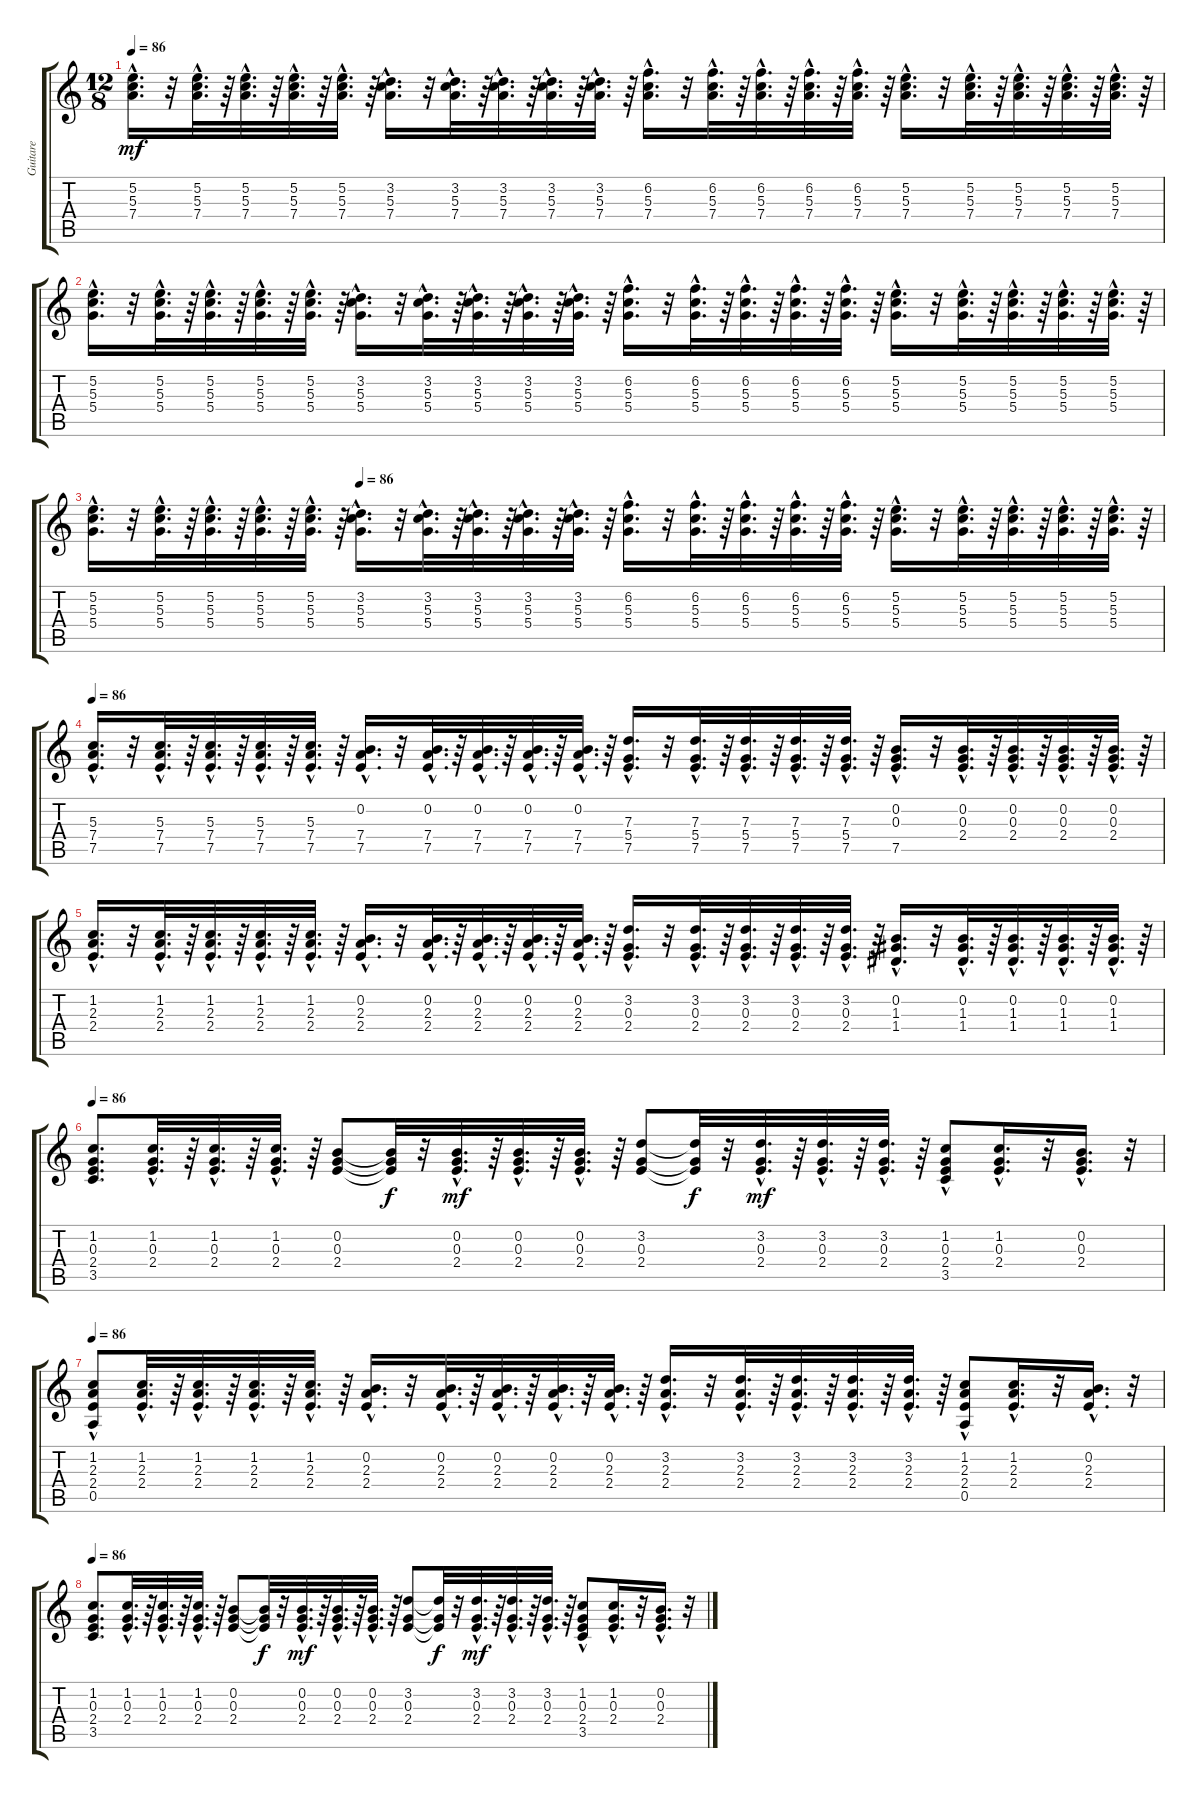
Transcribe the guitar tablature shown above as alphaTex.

\track ("Guitare" "Guitare") {instrument acousticguitarnylon}
\staff {score tabs}
\tuning (E4 B3 G3 D3 A2 E2) {hide}
\ts (12 8)
\tempo 86
\clef g2
\ks c
(5.2{hac} 5.3{hac} 7.4{hac}).16{d dy mf} r.32 (5.2{hac} 5.3{hac} 7.4{hac}).32{d} r.64 (5.2{hac} 5.3{hac} 7.4{hac}).32{d} r.64 (5.2{hac} 5.3{hac} 7.4{hac}).32{d} r.64 (5.2{hac} 5.3{hac} 7.4{hac}).32{d} r.64 (3.2{hac} 5.3{hac} 7.4{hac}).16{d} r.32 (3.2{hac} 5.3{hac} 7.4{hac}).32{d} r.64 (3.2{hac} 5.3{hac} 7.4{hac}).32{d} r.64 (3.2{hac} 5.3{hac} 7.4{hac}).32{d} r.64 (3.2{hac} 5.3{hac} 7.4{hac}).32{d} r.64 (6.2{hac} 5.3{hac} 7.4{hac}).16{d} r.32 (6.2{hac} 5.3{hac} 7.4{hac}).32{d} r.64 (6.2{hac} 5.3{hac} 7.4{hac}).32{d} r.64 (6.2{hac} 5.3{hac} 7.4{hac}).32{d} r.64 (6.2{hac} 5.3{hac} 7.4{hac}).32{d} r.64 (5.2{hac} 5.3{hac} 7.4{hac}).16{d} r.32 (5.2{hac} 5.3{hac} 7.4{hac}).32{d} r.64 (5.2{hac} 5.3{hac} 7.4{hac}).32{d} r.64 (5.2{hac} 5.3{hac} 7.4{hac}).32{d} r.64 (5.2{hac} 5.3{hac} 7.4{hac}).32{d} r.64 |
(5.2{hac} 5.3{hac} 5.4{hac}).16{d} r.32 (5.2{hac} 5.3{hac} 5.4{hac}).32{d} r.64 (5.2{hac} 5.3{hac} 5.4{hac}).32{d} r.64 (5.2{hac} 5.3{hac} 5.4{hac}).32{d} r.64 (5.2{hac} 5.3{hac} 5.4{hac}).32{d} r.64 (3.2{hac} 5.3{hac} 5.4{hac}).16{d} r.32 (3.2{hac} 5.3{hac} 5.4{hac}).32{d} r.64 (3.2{hac} 5.3{hac} 5.4{hac}).32{d} r.64 (3.2{hac} 5.3{hac} 5.4{hac}).32{d} r.64 (3.2{hac} 5.3{hac} 5.4{hac}).32{d} r.64 (6.2{hac} 5.3{hac} 5.4{hac}).16{d} r.32 (6.2{hac} 5.3{hac} 5.4{hac}).32{d} r.64 (6.2{hac} 5.3{hac} 5.4{hac}).32{d} r.64 (6.2{hac} 5.3{hac} 5.4{hac}).32{d} r.64 (6.2{hac} 5.3{hac} 5.4{hac}).32{d} r.64 (5.2{hac} 5.3{hac} 5.4{hac}).16{d} r.32 (5.2{hac} 5.3{hac} 5.4{hac}).32{d} r.64 (5.2{hac} 5.3{hac} 5.4{hac}).32{d} r.64 (5.2{hac} 5.3{hac} 5.4{hac}).32{d} r.64 (5.2{hac} 5.3{hac} 5.4{hac}).32{d} r.64 |
\tempo (86 0.25)
(5.2{hac} 5.3{hac} 5.4{hac}).16{d} r.32 (5.2{hac} 5.3{hac} 5.4{hac}).32{d} r.64 (5.2{hac} 5.3{hac} 5.4{hac}).32{d} r.64 (5.2{hac} 5.3{hac} 5.4{hac}).32{d} r.64 (5.2{hac} 5.3{hac} 5.4{hac}).32{d} r.64 (3.2{hac} 5.3{hac} 5.4{hac}).16{d} r.32 (3.2{hac} 5.3{hac} 5.4{hac}).32{d} r.64 (3.2{hac} 5.3{hac} 5.4{hac}).32{d} r.64 (3.2{hac} 5.3{hac} 5.4{hac}).32{d} r.64 (3.2{hac} 5.3{hac} 5.4{hac}).32{d} r.64 (6.2{hac} 5.3{hac} 5.4{hac}).16{d} r.32 (6.2{hac} 5.3{hac} 5.4{hac}).32{d} r.64 (6.2{hac} 5.3{hac} 5.4{hac}).32{d} r.64 (6.2{hac} 5.3{hac} 5.4{hac}).32{d} r.64 (6.2{hac} 5.3{hac} 5.4{hac}).32{d} r.64 (5.2{hac} 5.3{hac} 5.4{hac}).16{d} r.32 (5.2{hac} 5.3{hac} 5.4{hac}).32{d} r.64 (5.2{hac} 5.3{hac} 5.4{hac}).32{d} r.64 (5.2{hac} 5.3{hac} 5.4{hac}).32{d} r.64 (5.2{hac} 5.3{hac} 5.4{hac}).32{d} r.64 |
\tempo 86
(5.3{hac} 7.4{hac} 7.5{hac}).16{d} r.32 (5.3{hac} 7.4{hac} 7.5{hac}).32{d} r.64 (5.3{hac} 7.4{hac} 7.5{hac}).32{d} r.64 (5.3{hac} 7.4{hac} 7.5{hac}).32{d} r.64 (5.3{hac} 7.4{hac} 7.5{hac}).32{d} r.64 (0.2{hac} 7.4{hac} 7.5{hac}).16{d} r.32 (0.2{hac} 7.4{hac} 7.5{hac}).32{d} r.64 (0.2{hac} 7.4{hac} 7.5{hac}).32{d} r.64 (0.2{hac} 7.4{hac} 7.5{hac}).32{d} r.64 (0.2{hac} 7.4{hac} 7.5{hac}).32{d} r.64 (7.3{hac} 5.4{hac} 7.5{hac}).16{d} r.32 (7.3{hac} 5.4{hac} 7.5{hac}).32{d} r.64 (7.3{hac} 5.4{hac} 7.5{hac}).32{d} r.64 (7.3{hac} 5.4{hac} 7.5{hac}).32{d} r.64 (7.3{hac} 5.4{hac} 7.5{hac}).32{d} r.64 (0.2{hac} 0.3{hac} 7.5{hac}).16{d} r.32 (0.2{hac} 0.3{hac} 2.4{hac}).32{d} r.64 (0.2{hac} 0.3{hac} 2.4{hac}).32{d} r.64 (0.2{hac} 0.3{hac} 2.4{hac}).32{d} r.64 (0.2{hac} 0.3{hac} 2.4{hac}).32{d} r.64 |
(1.2{hac} 2.3{hac} 2.4{hac}).16{d} r.32 (1.2{hac} 2.3{hac} 2.4{hac}).32{d} r.64 (1.2{hac} 2.3{hac} 2.4{hac}).32{d} r.64 (1.2{hac} 2.3{hac} 2.4{hac}).32{d} r.64 (1.2{hac} 2.3{hac} 2.4{hac}).32{d} r.64 (0.2{hac} 2.3{hac} 2.4{hac}).16{d} r.32 (0.2{hac} 2.3{hac} 2.4{hac}).32{d} r.64 (0.2{hac} 2.3{hac} 2.4{hac}).32{d} r.64 (0.2{hac} 2.3{hac} 2.4{hac}).32{d} r.64 (0.2{hac} 2.3{hac} 2.4{hac}).32{d} r.64 (3.2{hac} 0.3{hac} 2.4{hac}).16{d} r.32 (3.2{hac} 0.3{hac} 2.4{hac}).32{d} r.64 (3.2{hac} 0.3{hac} 2.4{hac}).32{d} r.64 (3.2{hac} 0.3{hac} 2.4{hac}).32{d} r.64 (3.2{hac} 0.3{hac} 2.4{hac}).32{d} r.64 (0.2{hac} 1.3{hac} 1.4{hac}).16{d} r.32 (0.2{hac} 1.3{hac} 1.4{hac}).32{d} r.64 (0.2{hac} 1.3{hac} 1.4{hac}).32{d} r.64 (0.2{hac} 1.3{hac} 1.4{hac}).32{d} r.64 (0.2{hac} 1.3{hac} 1.4{hac}).32{d} r.64 |
\tempo 86
(1.2 0.3 2.4 3.5).8{d} (1.2{hac} 0.3{hac} 2.4{hac}).32{d} r.64 (1.2{hac} 0.3{hac} 2.4{hac}).32{d} r.64 (1.2{hac} 0.3{hac} 2.4{hac}).32{d} r.64 (0.2 0.3 2.4).8 (0.2{t} 0.3{t} 2.4{t}).32{dy f} r.32 (0.2{hac} 0.3{hac} 2.4{hac}).32{d dy mf} r.64 (0.2{hac} 0.3{hac} 2.4{hac}).32{d} r.64 (0.2{hac} 0.3{hac} 2.4{hac}).32{d} r.64 (3.2 0.3 2.4).8 (3.2{t} 0.3{t} 2.4{t}).32{dy f} r.32 (3.2{hac} 0.3{hac} 2.4{hac}).32{d dy mf} r.64 (3.2{hac} 0.3{hac} 2.4{hac}).32{d} r.64 (3.2{hac} 0.3{hac} 2.4{hac}).32{d} r.64 (1.2{hac} 0.3{hac} 2.4{hac} 3.5).8 (1.2{hac} 0.3{hac} 2.4{hac}).16{d} r.32 (0.2{hac} 0.3{hac} 2.4{hac}).16{d} r.32 |
\tempo 86
(1.2{hac} 2.3{hac} 2.4{hac} 0.5).8 (1.2{hac} 2.3{hac} 2.4{hac}).32{d} r.64 (1.2{hac} 2.3{hac} 2.4{hac}).32{d} r.64 (1.2{hac} 2.3{hac} 2.4{hac}).32{d} r.64 (1.2{hac} 2.3{hac} 2.4{hac}).32{d} r.64 (0.2{hac} 2.3{hac} 2.4{hac}).16{d} r.32 (0.2{hac} 2.3{hac} 2.4{hac}).32{d} r.64 (0.2{hac} 2.3{hac} 2.4{hac}).32{d} r.64 (0.2{hac} 2.3{hac} 2.4{hac}).32{d} r.64 (0.2{hac} 2.3{hac} 2.4{hac}).32{d} r.64 (3.2{hac} 2.3{hac} 2.4{hac}).16{d} r.32 (3.2{hac} 2.3{hac} 2.4{hac}).32{d} r.64 (3.2{hac} 2.3{hac} 2.4{hac}).32{d} r.64 (3.2{hac} 2.3{hac} 2.4{hac}).32{d} r.64 (3.2{hac} 2.3{hac} 2.4{hac}).32{d} r.64 (1.2{hac} 2.3{hac} 2.4{hac} 0.5).8 (1.2{hac} 2.3{hac} 2.4{hac}).16{d} r.32 (0.2{hac} 2.3{hac} 2.4{hac}).16{d} r.32 |
\tempo 86
(1.2 0.3 2.4 3.5).8{d} (1.2{hac} 0.3{hac} 2.4{hac}).32{d} r.64 (1.2{hac} 0.3{hac} 2.4{hac}).32{d} r.64 (1.2{hac} 0.3{hac} 2.4{hac}).32{d} r.64 (0.2 0.3 2.4).8 (0.2{t} 0.3{t} 2.4{t}).32{dy f} r.32 (0.2{hac} 0.3{hac} 2.4{hac}).32{d dy mf} r.64 (0.2{hac} 0.3{hac} 2.4{hac}).32{d} r.64 (0.2{hac} 0.3{hac} 2.4{hac}).32{d} r.64 (3.2 0.3 2.4).8 (3.2{t} 0.3{t} 2.4{t}).32{dy f} r.32 (3.2{hac} 0.3{hac} 2.4{hac}).32{d dy mf} r.64 (3.2{hac} 0.3{hac} 2.4{hac}).32{d} r.64 (3.2{hac} 0.3{hac} 2.4{hac}).32{d} r.64 (1.2{hac} 0.3{hac} 2.4{hac} 3.5).8 (1.2{hac} 0.3{hac} 2.4{hac}).16{d} r.32 (0.2{hac} 0.3{hac} 2.4{hac}).16{d} r.32
